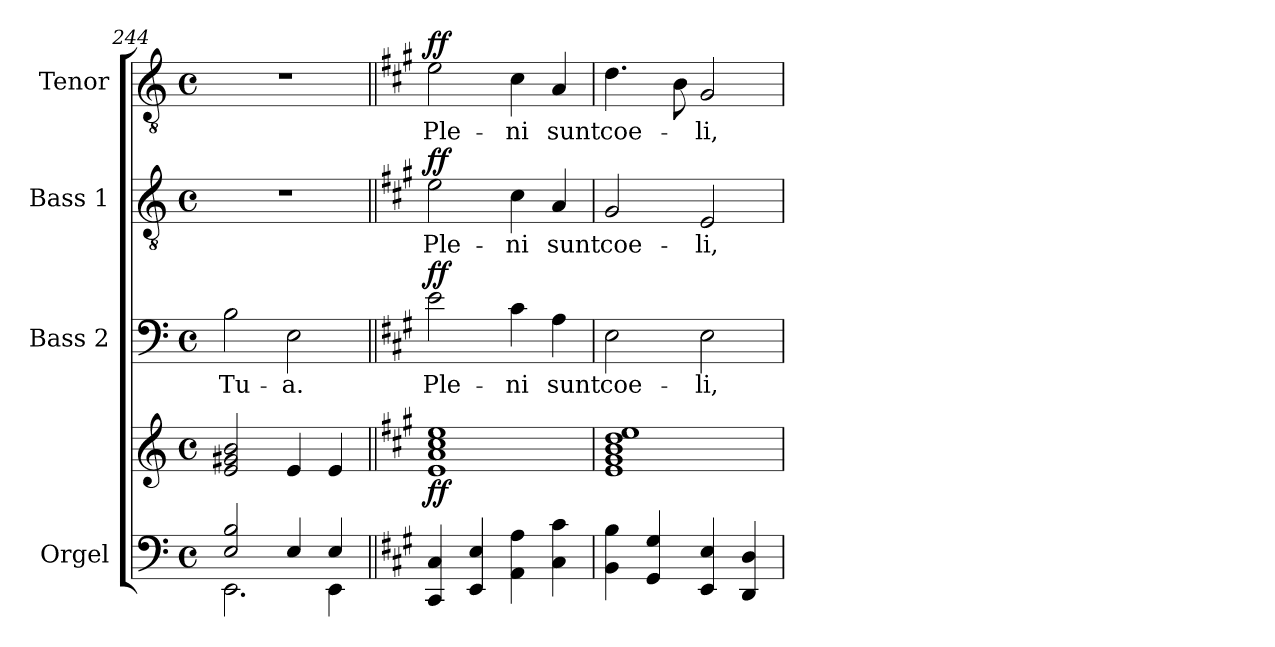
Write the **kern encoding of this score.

**kern	**kern	**dynam	**kern	**text	**dynam	**kern	**text	**dynam	**kern	**text	**dynam
*part4	*part4	*part4	*part3	*part3	*part3	*part2	*part2	*part2	*part1	*part1	*part1
*staff5	*staff4	*staff4/5	*staff3	*staff3	*staff3	*staff2	*staff2	*staff2	*staff1	*staff1	*staff1
*I"Orgel	*	*	*I"Bass 2	*	*	*I"Bass 1	*	*	*I"Tenor	*	*
*I'Org.	*	*	*I'B. 2	*	*	*I'B. 1	*	*	*I'T.	*	*
*clefF4	*clefG2	*	*clefF4	*	*	*clefGv2	*	*	*clefGv2	*	*
*k[]	*k[]	*	*k[]	*	*	*k[]	*	*	*k[]	*	*
*C:	*C:	*	*C:	*	*	*C:	*	*	*C:	*	*
*M4/4	*M4/4	*	*M4/4	*	*	*M4/4	*	*	*M4/4	*	*
*met(c)	*met(c)	*	*met(c)	*	*	*met(c)	*	*	*met(c)	*	*
=244	=244	=244	=244	=244	=244	=244	=244	=244	=244	=244	=244
*^	*	*	*	*	*	*	*	*	*	*	*
!	!	!	!	!	!LO:LY:b	!	!	!	!	!	!	!
2E/ 2B/	2.EE\	2e/ 2g#X/ 2b/	.	2B\	Tu-	.	1r	.	.	1r	.	.
!	!	!	!	!	!LO:LY:b	!	!	!	!	!	!	!
4E/	.	4e/	.	2E\	-a.	.	.	.	.	.	.	.
4E/	4EE\	4e/	.	.	.	.	.	.	.	.	.	.
*v	*v	*	*	*	*	*	*	*	*	*	*	*
!!LO:PB:g=z
=245||	=245||	=245||	=245||	=245||	=245||	=245||	=245||	=245||	=245||	=245||	=245||
*k[f#c#g#]	*k[f#c#g#]	*	*k[f#c#g#]	*	*	*k[f#c#g#]	*	*	*k[f#c#g#]	*	*
*A:	*A:	*	*A:	*	*	*A:	*	*	*A:	*	*
*^	*	*	*	*	*	*	*	*	*	*	*
!	!	!	!LO:DY:b	!	!LO:LY:b	!LO:DY:a	!	!LO:LY:b	!LO:DY:a	!	!LO:LY:b	!LO:DY:a
*v	*v	*	*	*	*	*	*	*	*	*	*	*
4CC#/ 4C#/	1e 1a 1cc# 1ee	ff	2e\	Ple-	ff	2e\	Ple-	ff	2e\	Ple-	ff
4EE/ 4E/	.	.	.	.	.	.	.	.	.	.	.
!	!	!	!	!LO:LY:b	!	!	!LO:LY:b	!	!	!LO:LY:b	!
4AA\ 4A\	.	.	4c#\	-ni	.	4c#\	-ni	.	4c#\	-ni	.
!	!	!	!	!LO:LY:b	!	!	!LO:LY:b	!	!	!LO:LY:b	!
4C#\ 4c#\	.	.	4A\	sunt	.	4A/	sunt	.	4A/	sunt	.
=246	=246	=246	=246	=246	=246	=246	=246	=246	=246	=246	=246
!	!	!	!	!LO:LY:b	!	!	!LO:LY:b	!	!	!LO:LY:b	!
4BB\ 4B\	1e 1g# 1b 1dd 1ee	.	2E\	coe-	.	2G#/	coe-	.	4.d\	coe-	.
4GG#/ 4G#/	.	.	.	.	.	.	.	.	.	.	.
.	.	.	.	.	.	.	.	.	8B\	.	.
!	!	!	!	!LO:LY:b	!	!	!LO:LY:b	!	!	!LO:LY:b	!
4EE/ 4E/	.	.	2E\	-li,	.	2E/	-li,	.	2G#/	-li,	.
4DD/ 4D/	.	.	.	.	.	.	.	.	.	.	.
=	=	=	=	=	=	=	=	=	=	=	=
*-	*-	*-	*-	*-	*-	*-	*-	*-	*-	*-	*-
